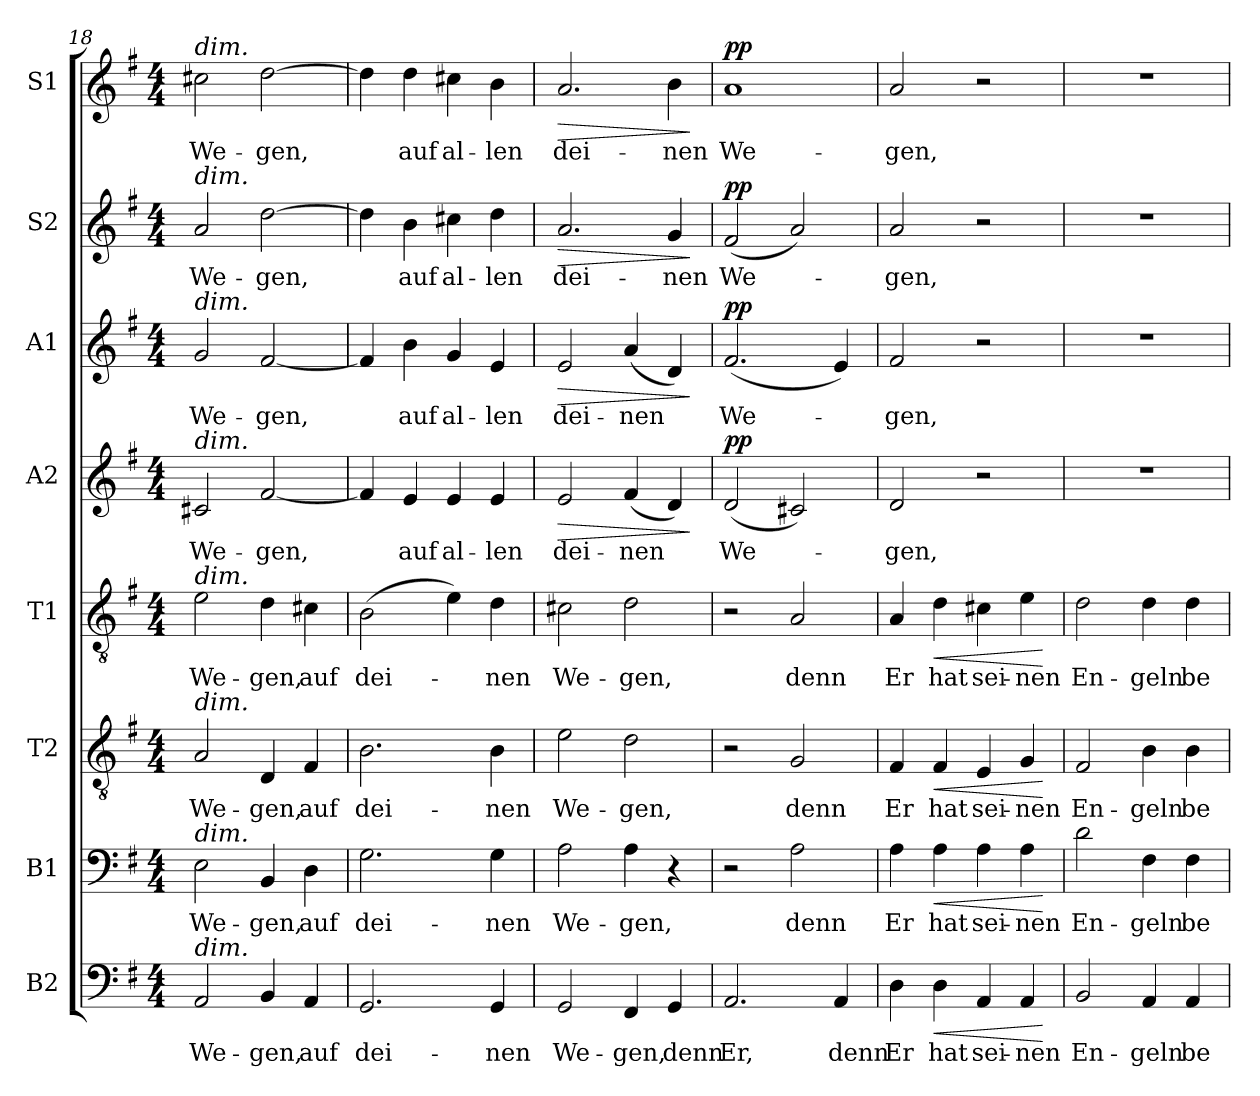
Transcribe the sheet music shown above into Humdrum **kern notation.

**kern	**text	**dynam	**kern	**text	**dynam	**kern	**text	**dynam	**kern	**text	**dynam	**kern	**text	**dynam	**kern	**text	**dynam	**kern	**text	**dynam	**kern	**text	**dynam
*part8	*part8	*part8	*part7	*part7	*part7	*part6	*part6	*part6	*part5	*part5	*part5	*part4	*part4	*part4	*part3	*part3	*part3	*part2	*part2	*part2	*part1	*part1	*part1
*staff8	*staff8	*staff8	*staff7	*staff7	*staff7	*staff6	*staff6	*staff6	*staff5	*staff5	*staff5	*staff4	*staff4	*staff4	*staff3	*staff3	*staff3	*staff2	*staff2	*staff2	*staff1	*staff1	*staff1
*I"B2	*	*	*I"B1	*	*	*I"T2	*	*	*I"T1	*	*	*I"A2	*	*	*I"A1	*	*	*I"S2	*	*	*I"S1	*	*
*I'B2	*	*	*I'B1	*	*	*I'T2	*	*	*I'T1	*	*	*I'A2	*	*	*I'A1	*	*	*I'S2	*	*	*I'S1	*	*
*clefF4	*	*	*clefF4	*	*	*clefGv2	*	*	*clefGv2	*	*	*clefG2	*	*	*clefG2	*	*	*clefG2	*	*	*clefG2	*	*
*k[f#]	*	*	*k[f#]	*	*	*k[f#]	*	*	*k[f#]	*	*	*k[f#]	*	*	*k[f#]	*	*	*k[f#]	*	*	*k[f#]	*	*
*M4/4	*	*	*M4/4	*	*	*M4/4	*	*	*M4/4	*	*	*M4/4	*	*	*M4/4	*	*	*M4/4	*	*	*M4/4	*	*
=18	=18	=18	=18	=18	=18	=18	=18	=18	=18	=18	=18	=18	=18	=18	=18	=18	=18	=18	=18	=18	=18	=18	=18
!	!	!	!	!	!	!	!	!	!	!	!	!	!	!	!	!	!	!	!	!	!LO:TX:a:i:t=dim.	!	!
!	!	!	!	!	!	!	!	!	!	!	!	!	!	!	!	!	!	!LO:TX:a:i:t=dim.	!	!	!	!	!
!	!	!	!	!	!	!	!	!	!	!	!	!	!	!	!LO:TX:a:i:t=dim.	!	!	!	!	!	!	!	!
!	!	!	!	!	!	!	!	!	!	!	!	!LO:TX:a:i:t=dim.	!	!	!	!	!	!	!	!	!	!	!
!	!	!	!	!	!	!	!	!	!LO:TX:a:i:t=dim.	!	!	!	!	!	!	!	!	!	!	!	!	!	!
!	!	!	!	!	!	!LO:TX:a:i:t=dim.	!	!	!	!	!	!	!	!	!	!	!	!	!	!	!	!	!
!	!	!	!LO:TX:a:i:t=dim.	!	!	!	!	!	!	!	!	!	!	!	!	!	!	!	!	!	!	!	!
!LO:TX:a:i:t=dim.	!	!	!	!	!	!	!	!	!	!	!	!	!	!	!	!	!	!	!	!	!	!	!
!	!LO:LY:b	!	!	!LO:LY:b	!	!	!LO:LY:b	!	!	!LO:LY:b	!	!	!LO:LY:b	!	!	!LO:LY:b	!	!	!LO:LY:b	!	!	!LO:LY:b	!
2AA/	We-	.	2E\	We-	.	2A/	We-	.	2e\	We-	.	2c#X/	We-	.	2g/	We-	.	2a/	We-	.	2cc#X\	We-	.
!	!LO:LY:b	!	!	!LO:LY:b	!	!	!LO:LY:b	!	!	!LO:LY:b	!	!	!LO:LY:b	!	!	!LO:LY:b	!	!	!LO:LY:b	!	!	!LO:LY:b	!
4BB/	-gen,	.	4BB/	-gen,	.	4D/	-gen,	.	4d\	-gen,	.	[2f#/	-gen,	.	[2f#/	-gen,	.	[2dd\	-gen,	.	[2dd\	-gen,	.
!	!LO:LY:b	!	!	!LO:LY:b	!	!	!LO:LY:b	!	!	!LO:LY:b	!	!	!	!	!	!	!	!	!	!	!	!	!
4AA/	auf	.	4D\	auf	.	4F#/	auf	.	4c#X\	auf	.	.	.	.	.	.	.	.	.	.	.	.	.
!!LO:PB:g=z
=19	=19	=19	=19	=19	=19	=19	=19	=19	=19	=19	=19	=19	=19	=19	=19	=19	=19	=19	=19	=19	=19	=19	=19
!	!LO:LY:b	!	!	!LO:LY:b	!	!	!LO:LY:b	!	!	!LO:LY:b	!	!	!	!	!	!	!	!	!	!	!	!	!
2.GG/	dei-	.	2.G\	dei-	.	2.B\	dei-	.	(>2B\	dei-	.	4f#/]	.	.	4f#/]	.	.	4dd\]	.	.	4dd\]	.	.
!	!	!	!	!	!	!	!	!	!	!	!	!	!LO:LY:b	!	!	!LO:LY:b	!	!	!LO:LY:b	!	!	!LO:LY:b	!
.	.	.	.	.	.	.	.	.	.	.	.	4e/	auf	.	4b\	auf	.	4b\	auf	.	4dd\	auf	.
!	!	!	!	!	!	!	!	!	!	!	!	!	!LO:LY:b	!	!	!LO:LY:b	!	!	!LO:LY:b	!	!	!LO:LY:b	!
.	.	.	.	.	.	.	.	.	4e\)	.	.	4e/	al-	.	4g/	al-	.	4cc#X\	al-	.	4cc#X\	al-	.
!	!LO:LY:b	!	!	!LO:LY:b	!	!	!LO:LY:b	!	!	!LO:LY:b	!	!	!LO:LY:b	!	!	!LO:LY:b	!	!	!LO:LY:b	!	!	!LO:LY:b	!
4GG/	-nen	.	4G\	-nen	.	4B\	-nen	.	4d\	-nen	.	4e/	-len	.	4e/	-len	.	4dd\	-len	.	4b\	-len	.
=20	=20	=20	=20	=20	=20	=20	=20	=20	=20	=20	=20	=20	=20	=20	=20	=20	=20	=20	=20	=20	=20	=20	=20
!	!LO:LY:b	!	!	!LO:LY:b	!	!	!LO:LY:b	!	!	!LO:LY:b	!	!	!LO:LY:b	!LO:HP:b	!	!LO:LY:b	!LO:HP:b	!	!LO:LY:b	!LO:HP:b	!	!LO:LY:b	!LO:HP:b
2GG/	We-	.	2A\	We-	.	2e\	We-	.	2c#X\	We-	.	2e/	dei-	>	2e/	dei-	>	2.a/	dei-	>	2.a/	dei-	>
!	!LO:LY:b	!	!	!LO:LY:b	!	!	!LO:LY:b	!	!	!LO:LY:b	!	!	!LO:LY:b	!	!	!LO:LY:b	!	!	!	!	!	!	!
4FF#/	-gen,	.	4A\	-gen,	.	2d\	-gen,	.	2d\	-gen,	.	(<4f#/	-nen	.	(<4a/	-nen	.	.	.	.	.	.	.
!	!LO:LY:b	!	!	!	!	!	!	!	!	!	!	!	!	!	!	!	!	!	!LO:LY:b	!	!	!LO:LY:b	!
4GG/	denn	.	4r	.	.	.	.	.	.	.	.	4d/)	.	.	4d/)	.	.	4g/	-nen	.	4b\	-nen	.
.	.	.	.	.	.	.	.	.	.	.	.	.	.	]	.	.	]	.	.	]	.	.	]
=21	=21	=21	=21	=21	=21	=21	=21	=21	=21	=21	=21	=21	=21	=21	=21	=21	=21	=21	=21	=21	=21	=21	=21
!	!LO:LY:b	!	!	!	!	!	!	!	!	!	!	!	!LO:LY:b	!LO:DY:a	!	!LO:LY:b	!LO:DY:a	!	!LO:LY:b	!LO:DY:a	!	!LO:LY:b	!LO:DY:a
2.AA/	Er,	.	2r	.	.	2r	.	.	2r	.	.	(<2d/	We-	pp	(<2.f#/	We-	pp	(<2f#/	We-	pp	1a	We-	pp
!	!	!	!	!LO:LY:b	!	!	!LO:LY:b	!	!	!LO:LY:b	!	!	!	!	!	!	!	!	!	!	!	!	!
.	.	.	2A\	denn	.	2G/	denn	.	2A/	denn	.	2c#X/)	.	.	.	.	.	2a/)	.	.	.	.	.
!	!LO:LY:b	!	!	!	!	!	!	!	!	!	!	!	!	!	!	!	!	!	!	!	!	!	!
4AA/	denn	.	.	.	.	.	.	.	.	.	.	.	.	.	4e/)	.	.	.	.	.	.	.	.
=22	=22	=22	=22	=22	=22	=22	=22	=22	=22	=22	=22	=22	=22	=22	=22	=22	=22	=22	=22	=22	=22	=22	=22
!	!LO:LY:b	!	!	!LO:LY:b	!	!	!LO:LY:b	!	!	!LO:LY:b	!	!	!LO:LY:b	!	!	!LO:LY:b	!	!	!LO:LY:b	!	!	!LO:LY:b	!
4D\	Er	.	4A\	Er	.	4F#/	Er	.	4A/	Er	.	2d/	-gen,	.	2f#/	-gen,	.	2a/	-gen,	.	2a/	-gen,	.
!	!LO:LY:b	!LO:HP:b	!	!LO:LY:b	!LO:HP:b	!	!LO:LY:b	!LO:HP:b	!	!LO:LY:b	!LO:HP:b	!	!	!	!	!	!	!	!	!	!	!	!
4D\	hat	<	4A\	hat	<	4F#/	hat	<	4d\	hat	<	.	.	.	.	.	.	.	.	.	.	.	.
!	!LO:LY:b	!	!	!LO:LY:b	!	!	!LO:LY:b	!	!	!LO:LY:b	!	!	!	!	!	!	!	!	!	!	!	!	!
4AA/	sei-	.	4A\	sei-	.	4E/	sei-	.	4c#X\	sei-	.	2r	.	.	2r	.	.	2r	.	.	2r	.	.
!	!LO:LY:b	!	!	!LO:LY:b	!	!	!LO:LY:b	!	!	!LO:LY:b	!	!	!	!	!	!	!	!	!	!	!	!	!
4AA/	-nen	.	4A\	-nen	.	4G/	-nen	.	4e\	-nen	.	.	.	.	.	.	.	.	.	.	.	.	.
.	.	[	.	.	[	.	.	[	.	.	[	.	.	.	.	.	.	.	.	.	.	.	.
=23	=23	=23	=23	=23	=23	=23	=23	=23	=23	=23	=23	=23	=23	=23	=23	=23	=23	=23	=23	=23	=23	=23	=23
!	!LO:LY:b	!	!	!LO:LY:b	!	!	!LO:LY:b	!	!	!LO:LY:b	!	!	!	!	!	!	!	!	!	!	!	!	!
2BB/	En-	.	2d\	En-	.	2F#/	En-	.	2d\	En-	.	1r	.	.	1r	.	.	1r	.	.	1r	.	.
!	!LO:LY:b	!	!	!LO:LY:b	!	!	!LO:LY:b	!	!	!LO:LY:b	!	!	!	!	!	!	!	!	!	!	!	!	!
4AA/	-geln	.	4F#\	-geln	.	4B\	-geln	.	4d\	-geln	.	.	.	.	.	.	.	.	.	.	.	.	.
!	!LO:LY:b	!	!	!LO:LY:b	!	!	!LO:LY:b	!	!	!LO:LY:b	!	!	!	!	!	!	!	!	!	!	!	!	!
4AA/	be-	.	4F#\	be-	.	4B\	be-	.	4d\	be-	.	.	.	.	.	.	.	.	.	.	.	.	.
=	=	=	=	=	=	=	=	=	=	=	=	=	=	=	=	=	=	=	=	=	=	=	=
*-	*-	*-	*-	*-	*-	*-	*-	*-	*-	*-	*-	*-	*-	*-	*-	*-	*-	*-	*-	*-	*-	*-	*-
